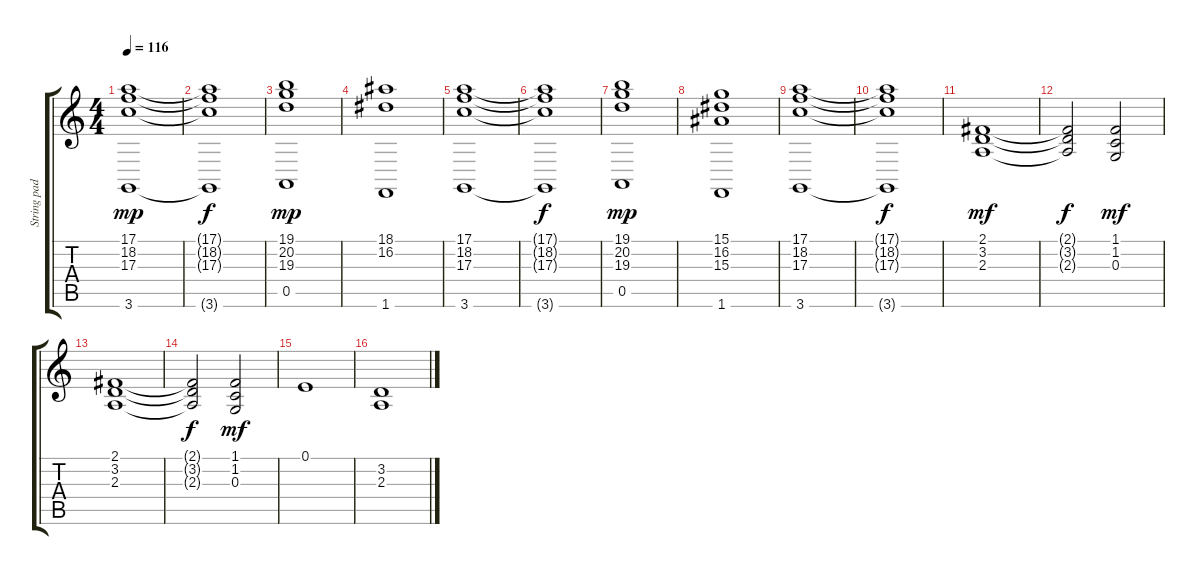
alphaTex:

\track ("String pad : main" "String pad") {instrument stringensemble2}
\staff {score tabs}
\tuning (E4 B3 G3 D3 A2 E2) {hide}
\ts (4 4)
\tempo 116
\clef g2
\ks c
(17.1 18.2 17.3 3.6).1{dy mp} |
(17.1{t} 18.2{t} 17.3{t} 3.6{t}).1{dy f} |
(19.1 20.2 19.3 0.5).1{dy mp} |
(18.1 16.2 1.6).1 |
(17.1 18.2 17.3 3.6).1 |
(17.1{t} 18.2{t} 17.3{t} 3.6{t}).1{dy f} |
(19.1 20.2 19.3 0.5).1{dy mp} |
(15.1 16.2 15.3 1.6).1 |
(17.1 18.2 17.3 3.6).1 |
(17.1{t} 18.2{t} 17.3{t} 3.6{t}).1{dy f} |
(2.1 3.2 2.3).1{dy mf} |
(2.1{t} 3.2{t} 2.3{t}).2{dy f} (1.1 1.2 0.3).2{dy mf} |
(2.1 3.2 2.3).1 |
(2.1{t} 3.2{t} 2.3{t}).2{dy f} (1.1 1.2 0.3).2{dy mf} |
0.1.1 |
(3.2 2.3).1
